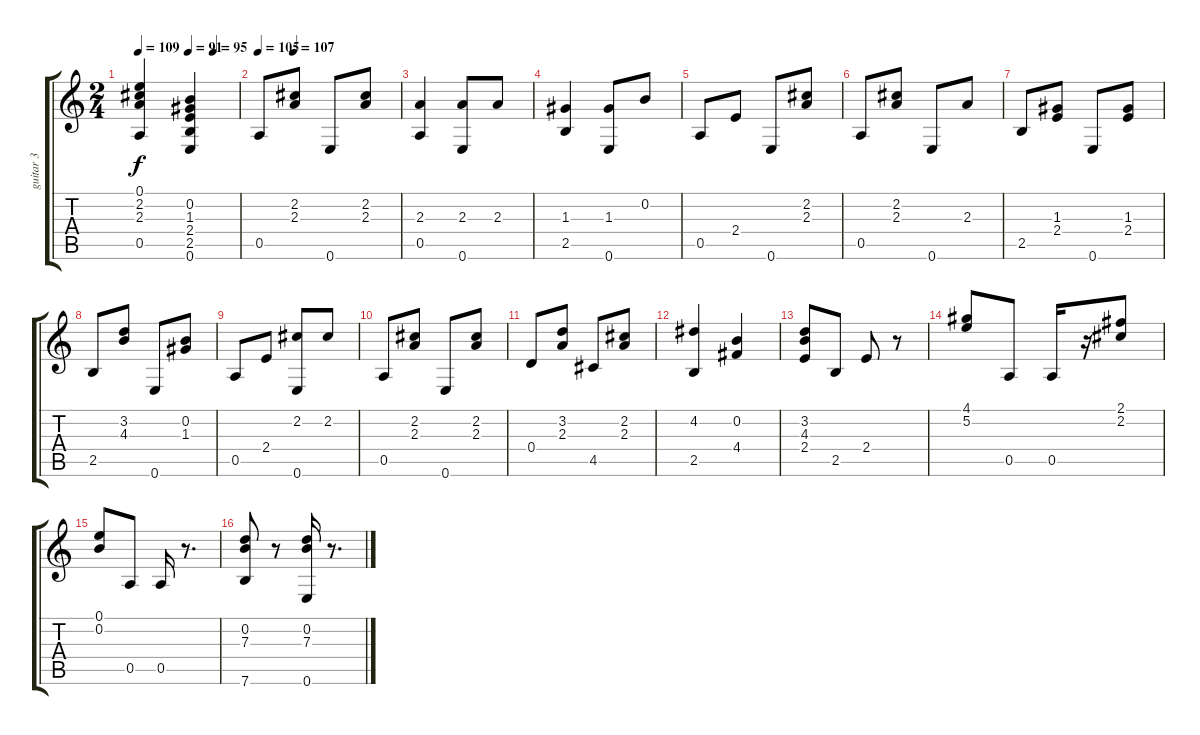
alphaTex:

\track ("guitar 3" "guitar 3") {instrument acousticguitarnylon}
\staff {score tabs}
\tuning (E4 B3 G3 D3 A2 E2) {hide}
\ts (2 4)
\tempo 109
\tempo (91 0.5)
\tempo (95 0.75)
\clef g2
\ks c
(0.1 2.2 2.3 0.5).4{dy f} (0.2 1.3 2.4 2.5 0.6).4 |
\tempo 105
\tempo (107 0.25)
0.5.8 (2.2 2.3).8 0.6.8 (2.2 2.3).8 |
(2.3 0.5).4 (2.3 0.6).8 2.3.8 |
(1.3 2.5).4 (1.3 0.6).8 0.2.8 |
0.5.8 2.4.8 0.6.8 (2.2 2.3).8 |
0.5.8 (2.2 2.3).8 0.6.8 2.3.8 |
2.5.8 (1.3 2.4).8 0.6.8 (1.3 2.4).8 |
2.5.8 (3.2 4.3).8 0.6.8 (0.2 1.3).8 |
0.5.8 2.4.8 (2.2 0.6).8 2.2.8 |
0.5.8 (2.2 2.3).8 0.6.8 (2.2 2.3).8 |
0.4.8 (3.2 2.3).8 4.5.8 (2.2 2.3).8 |
(4.2 2.5).4 (0.2 4.4).4 |
(3.2 4.3 2.4).8 2.5.8 2.4.8 r.8 |
(4.1 5.2).8 0.5.8 0.5.16 r.16 (2.1 2.2).8 |
(0.1 0.2).8 0.5.8 0.5.16 r.8{d} |
(0.2 7.3 7.6).8 r.8 (0.2 7.3 0.6).16 r.8{d}
